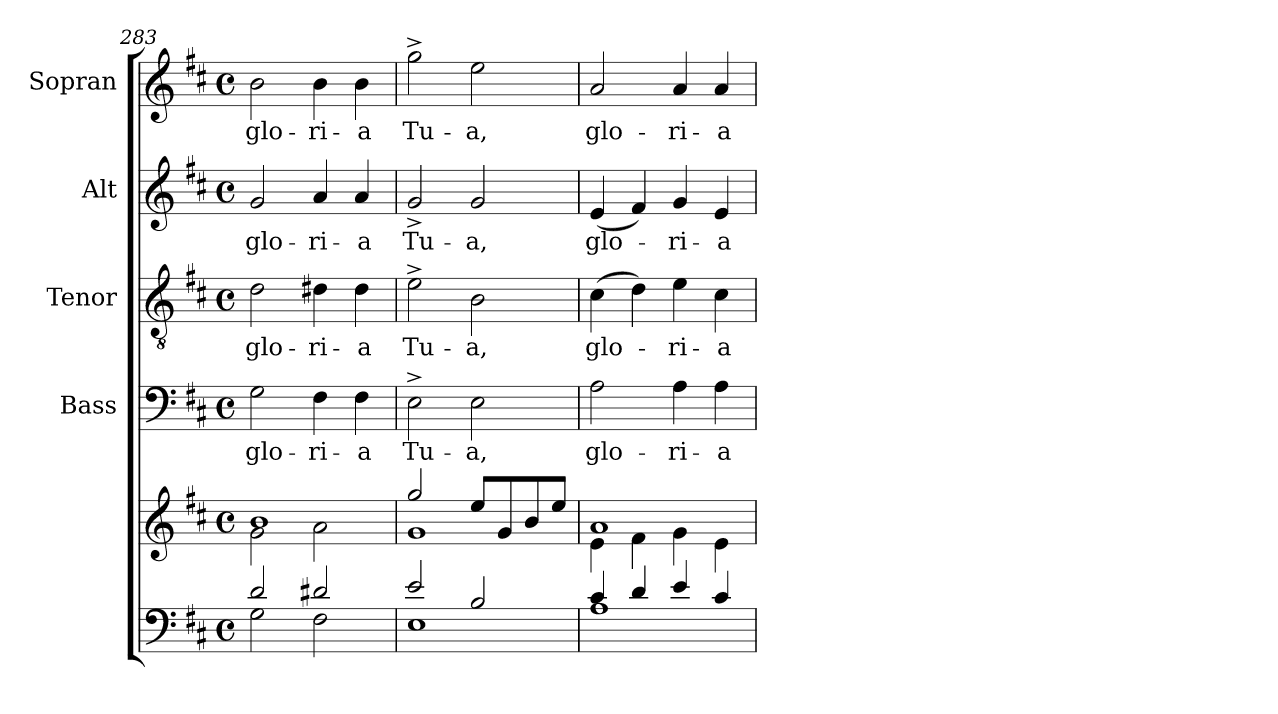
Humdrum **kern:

**kern	**kern	**kern	**text	**kern	**text	**kern	**text	**kern	**text
*part5	*part5	*part4	*part4	*part3	*part3	*part2	*part2	*part1	*part1
*staff6	*staff5	*staff4	*staff4	*staff3	*staff3	*staff2	*staff2	*staff1	*staff1
*	*	*I"Bass	*	*I"Tenor	*	*I"Alt	*	*I"Sopran	*
*	*	*I'B.	*	*I'T.	*	*I'A.	*	*I'S.	*
*clefF4	*clefG2	*clefF4	*	*clefGv2	*	*clefG2	*	*clefG2	*
*k[f#c#]	*k[f#c#]	*k[f#c#]	*	*k[f#c#]	*	*k[f#c#]	*	*k[f#c#]	*
*D:	*D:	*D:	*	*D:	*	*D:	*	*D:	*
*M4/4	*M4/4	*M4/4	*	*M4/4	*	*M4/4	*	*M4/4	*
*met(c)	*met(c)	*met(c)	*	*met(c)	*	*met(c)	*	*met(c)	*
=283	=283	=283	=283	=283	=283	=283	=283	=283	=283
*^	*^	*	*	*	*	*	*	*	*
!	!	!	!	!	!LO:LY:b	!	!LO:LY:b	!	!LO:LY:b	!	!LO:LY:b
2d/	2G\	1b	2g\	2G\	glo-	2d\	glo-	2g/	glo-	2b\	glo-
!	!	!	!	!	!LO:LY:b	!	!LO:LY:b	!	!LO:LY:b	!	!LO:LY:b
2d#X/	2F#\	.	2a\	4F#\	-ri-	4d#X\	-ri-	4a/	-ri-	4b\	-ri-
!	!	!	!	!	!LO:LY:b	!	!LO:LY:b	!	!LO:LY:b	!	!LO:LY:b
.	.	.	.	4F#\	-a	4d#\	-a	4a/	-a	4b\	-a
=284	=284	=284	=284	=284	=284	=284	=284	=284	=284	=284	=284
!	!	!	!	!	!LO:LY:b	!	!LO:LY:b	!	!LO:LY:b	!	!LO:LY:b
2e/	1E	2gg/	1g	2E^>\	Tu-	2e^>\	Tu-	2g^>/	Tu-	2gg^>\	Tu-
!	!	!	!	!	!LO:LY:b	!	!LO:LY:b	!	!LO:LY:b	!	!LO:LY:b
2B/	.	8ee/L	.	2E\	-a,	2B\	-a,	2g/	-a,	2ee\	-a,
.	.	8g/	.	.	.	.	.	.	.	.	.
.	.	8b/	.	.	.	.	.	.	.	.	.
.	.	8ee/J	.	.	.	.	.	.	.	.	.
=285	=285	=285	=285	=285	=285	=285	=285	=285	=285	=285	=285
!	!	!	!	!	!LO:LY:b	!	!LO:LY:b	!	!LO:LY:b	!	!LO:LY:b
4c#/	1A	1a	4e\	2A\	glo-	(>4c#\	glo-	(<4e/	glo-	2a/	glo-
4d/	.	.	4f#\	.	.	4d\)	.	4f#/)	.	.	.
!	!	!	!	!	!LO:LY:b	!	!LO:LY:b	!	!LO:LY:b	!	!LO:LY:b
4e/	.	.	4g\	4A\	-ri-	4e\	-ri-	4g/	-ri-	4a/	-ri-
!	!	!	!	!	!LO:LY:b	!	!LO:LY:b	!	!LO:LY:b	!	!LO:LY:b
4c#/	.	.	4e\	4A\	-a	4c#\	-a	4e/	-a	4a/	-a
*v	*v	*	*	*	*	*	*	*	*	*	*
*	*v	*v	*	*	*	*	*	*	*	*
=	=	=	=	=	=	=	=	=	=
*-	*-	*-	*-	*-	*-	*-	*-	*-	*-
